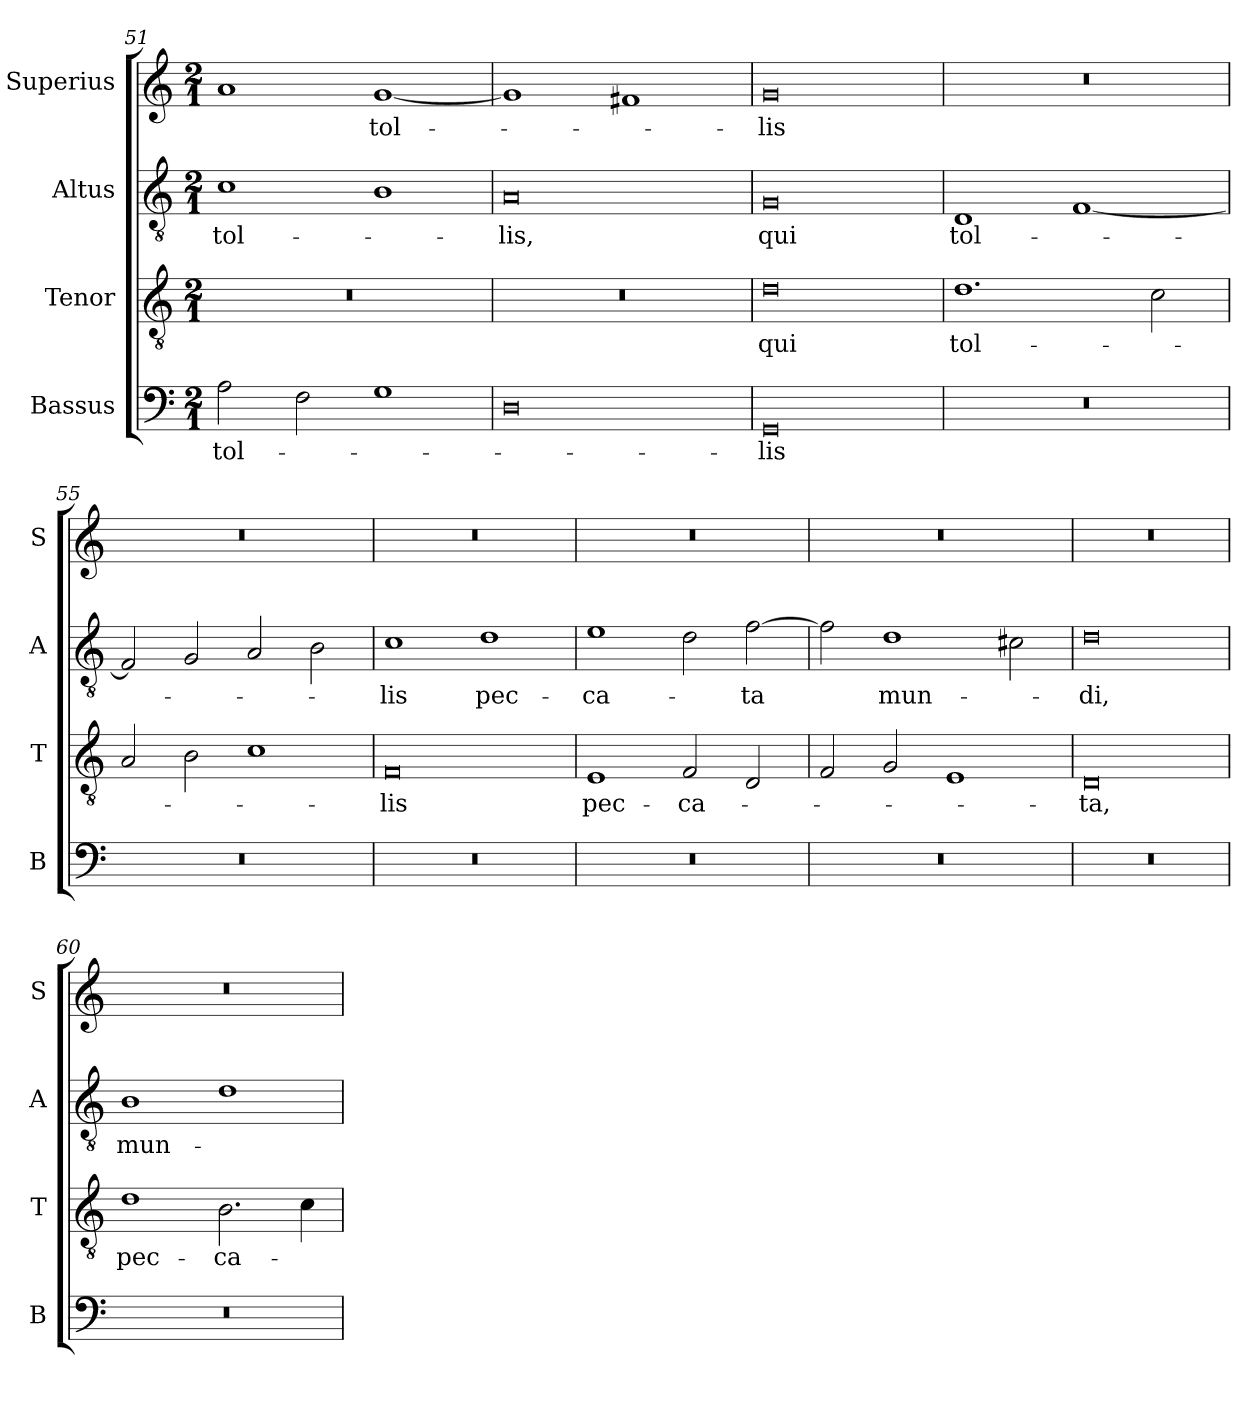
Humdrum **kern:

**kern	**text	**kern	**text	**kern	**text	**kern	**text
*part4	*part4	*part3	*part3	*part2	*part2	*part1	*part1
*staff4	*staff4	*staff3	*staff3	*staff2	*staff2	*staff1	*staff1
*I"Bassus	*	*I"Tenor	*	*I"Altus	*	*I"Superius	*
*I'B	*	*I'T	*	*I'A	*	*I'S	*
*clefF4	*	*clefGv2	*	*clefGv2	*	*clefG2	*
*k[]	*	*k[]	*	*k[]	*	*k[]	*
*M2/1	*	*M2/1	*	*M2/1	*	*M2/1	*
=51	=51	=51	=51	=51	=51	=51	=51
2A	tol-	0r	.	1c	tol-	1a	.
2F	.	.	.	.	.	.	.
1G	.	.	.	1B	.	[1g	tol-
=52	=52	=52	=52	=52	=52	=52	=52
0D	.	0r	.	0A	-lis,	1g]	.
.	.	.	.	.	.	1f#X	.
=53	=53	=53	=53	=53	=53	=53	=53
!	!	!	!	!	!LO:LY:i	!	!
0GG	-lis	0d	qui	0G	qui	0g	-lis
=54	=54	=54	=54	=54	=54	=54	=54
!	!	!	!	!	!LO:LY:i	!	!
0r	.	1.d	tol-	1D	tol-	0r	.
.	.	.	.	[1F	.	.	.
.	.	2c	.	.	.	.	.
=55	=55	=55	=55	=55	=55	=55	=55
0r	.	2A	.	2F]	.	0r	.
.	.	2B	.	2G	.	.	.
.	.	1c	.	2A	.	.	.
.	.	.	.	2B	.	.	.
=56	=56	=56	=56	=56	=56	=56	=56
!	!	!	!	!	!LO:LY:i	!	!
0r	.	0F	-lis	1c	-lis	0r	.
!	!	!	!	!	!LO:LY:i	!	!
.	.	.	.	1d	pec-	.	.
=57	=57	=57	=57	=57	=57	=57	=57
!	!	!	!LO:LY:i	!	!LO:LY:i	!	!
0r	.	1E	pec-	1e	-ca-	0r	.
!	!	!	!LO:LY:i	!	!	!	!
.	.	2F	-ca-	2d	.	.	.
!	!	!	!	!	!LO:LY:i	!	!
.	.	2D	.	[2f	-ta	.	.
=58	=58	=58	=58	=58	=58	=58	=58
0r	.	2F	.	2f]	.	0r	.
!	!	!	!	!	!LO:LY:i	!	!
.	.	2G	.	1d	mun-	.	.
.	.	1E	.	.	.	.	.
.	.	.	.	2c#X	.	.	.
=59	=59	=59	=59	=59	=59	=59	=59
!	!	!	!LO:LY:i	!	!LO:LY:i	!	!
0r	.	0D	-ta,	0d	-di,	0r	.
=60	=60	=60	=60	=60	=60	=60	=60
!	!	!	!	!	!LO:LY:i	!	!
0r	.	1d	pec-	1B	mun-	0r	.
.	.	2.B	-ca-	1d	.	.	.
.	.	4c	.	.	.	.	.
=	=	=	=	=	=	=	=
*-	*-	*-	*-	*-	*-	*-	*-
